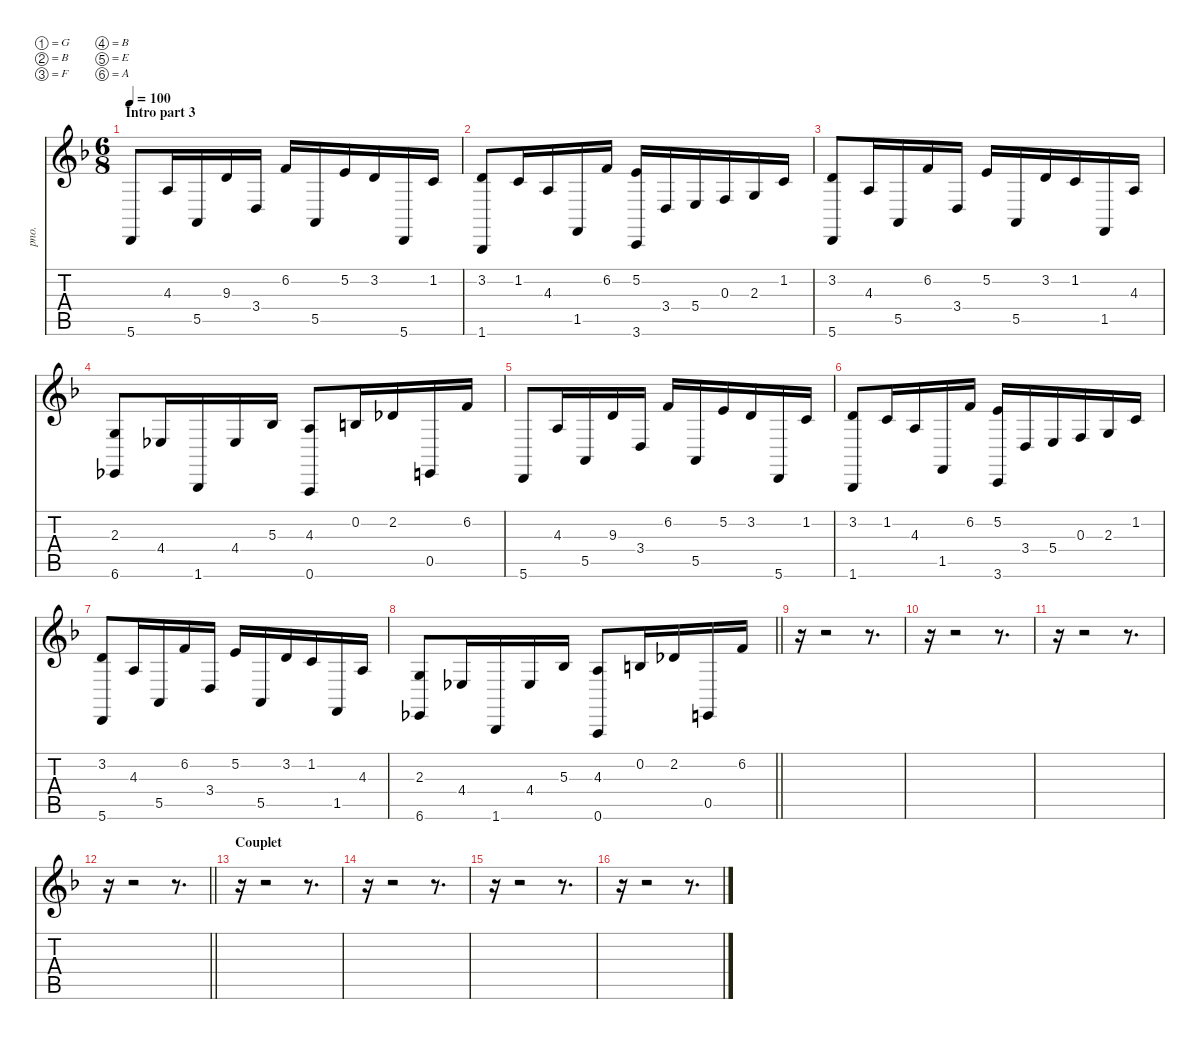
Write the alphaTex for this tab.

\defaultSystemsLayout 4
\hideDynamics
\bracketExtendMode nobrackets
\otherSystemsTrackNameOrientation horizontal
\track ("Piano" "pno.") {instrument acousticgrandpiano}
\staff {score tabs}
\tuning (G4 B3 F3 B2 E2 A1)
\ts (6 8)
\section ("" "Intro part 3")
\tempo 100
\clef g2
\ks dminor
5.6{acc forcenatural}.8{dy f} 4.3{acc forcenatural}.16 5.5{acc forcenatural}.16 9.3{acc forcenatural}.16 3.4{acc forcenatural}.16 6.2{acc forcenatural}.16 5.5{acc forcenatural}.16 5.2{acc forcenatural}.16 3.2{acc forcenatural}.16 5.6{acc forcenatural}.16 1.2{acc forcenatural}.16 |
(3.2{acc forcenatural} 1.6{acc b}).8 1.2{acc forcenatural}.16 4.3{acc forcenatural}.16 1.5{acc forcenatural}.16 6.2{acc forcenatural}.16 (5.2{acc forcenatural} 3.6{acc forcenatural}).16 3.4{acc forcenatural}.16 5.4{acc forcenatural}.16 0.3{acc forcenatural}.16 2.3{acc forcenatural}.16 1.2{acc forcenatural}.16 |
(3.2{acc forcenatural} 5.6{acc forcenatural}).8 4.3{acc forcenatural}.16 5.5{acc forcenatural}.16 6.2{acc forcenatural}.16 3.4{acc forcenatural}.16 5.2{acc forcenatural}.16 5.5{acc forcenatural}.16 3.2{acc forcenatural}.16 1.2{acc forcenatural}.16 1.5{acc forcenatural}.16 4.3{acc forcenatural}.16 |
(2.3{acc forcenatural} 6.6{acc b}).8 4.4{acc b}.16 1.6{acc b}.16 4.4{acc b}.16 5.3{acc b}.16 (4.3{acc forcenatural} 0.6{acc forcenatural}).8 0.2{acc forcenatural}.16 2.2{acc b}.16 0.5{acc forcenatural}.16 6.2{acc forcenatural}.16 |
5.6{acc forcenatural}.8 4.3{acc forcenatural}.16 5.5{acc forcenatural}.16 9.3{acc forcenatural}.16 3.4{acc forcenatural}.16 6.2{acc forcenatural}.16 5.5{acc forcenatural}.16 5.2{acc forcenatural}.16 3.2{acc forcenatural}.16 5.6{acc forcenatural}.16 1.2{acc forcenatural}.16 |
(3.2{acc forcenatural} 1.6{acc b}).8 1.2{acc forcenatural}.16 4.3{acc forcenatural}.16 1.5{acc forcenatural}.16 6.2{acc forcenatural}.16 (5.2{acc forcenatural} 3.6{acc forcenatural}).16 3.4{acc forcenatural}.16 5.4{acc forcenatural}.16 0.3{acc forcenatural}.16 2.3{acc forcenatural}.16 1.2{acc forcenatural}.16 |
(3.2{acc forcenatural} 5.6{acc forcenatural}).8 4.3{acc forcenatural}.16 5.5{acc forcenatural}.16 6.2{acc forcenatural}.16 3.4{acc forcenatural}.16 5.2{acc forcenatural}.16 5.5{acc forcenatural}.16 3.2{acc forcenatural}.16 1.2{acc forcenatural}.16 1.5{acc forcenatural}.16 4.3{acc forcenatural}.16 |
\barLineRight lightlight
(2.3{acc forcenatural} 6.6{acc b}).8 4.4{acc b}.16 1.6{acc b}.16 4.4{acc b}.16 5.3{acc b}.16 (4.3{acc forcenatural} 0.6{acc forcenatural}).8 0.2{acc forcenatural}.16 2.2{acc b}.16 0.5{acc forcenatural}.16 6.2{acc forcenatural}.16 |
r.16 r.2 r.8{d} |
r.16 r.2 r.8{d} |
r.16 r.2 r.8{d} |
\barLineRight lightlight
r.16 r.2 r.8{d} |
\section ("" "Couplet")
r.16 r.2 r.8{d} |
r.16 r.2 r.8{d} |
r.16 r.2 r.8{d} |
r.16 r.2 r.8{d}
